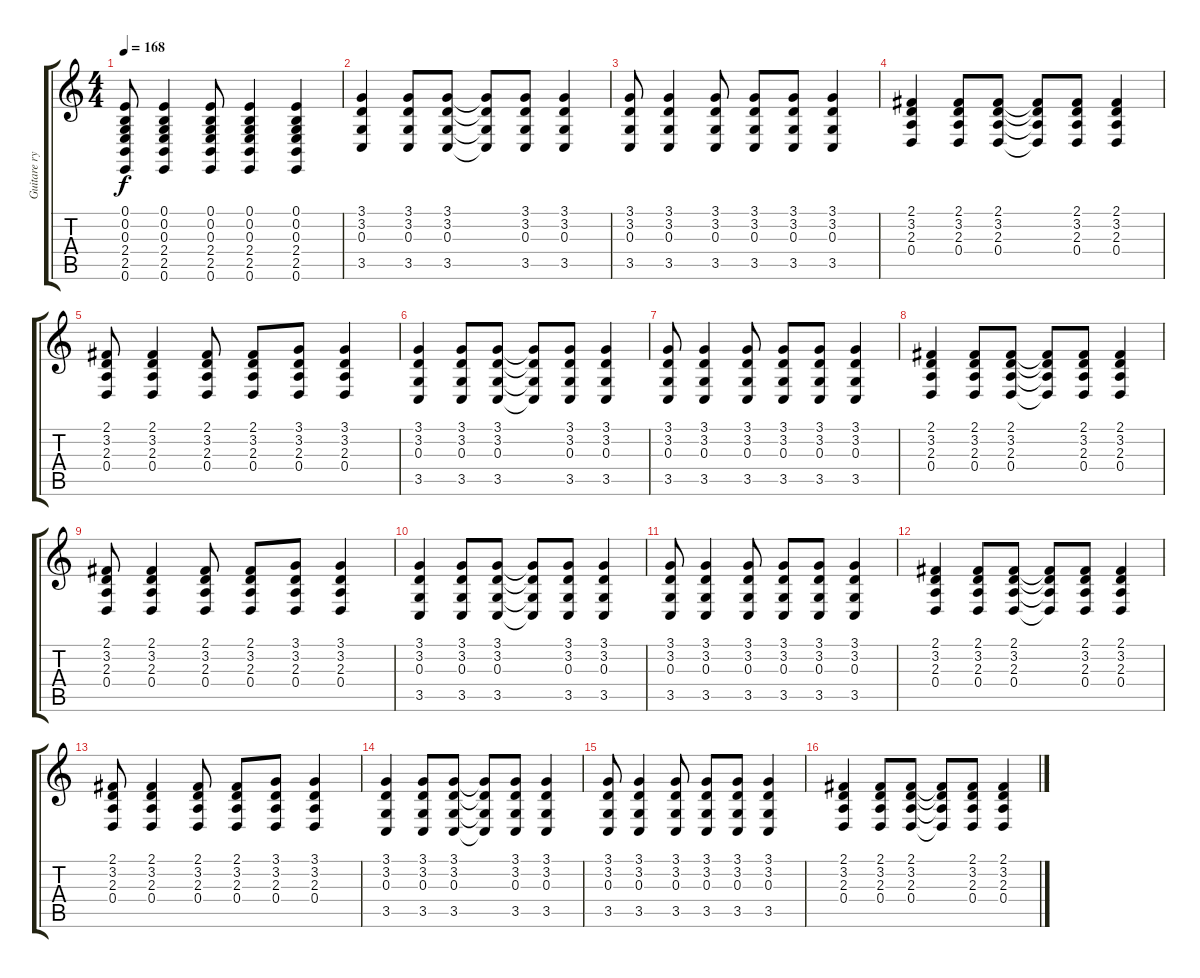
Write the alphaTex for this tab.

\track ("Guitare rythmique" "Guitare ry") {instrument fx4atmosphere}
\staff {score tabs}
\tuning (E4 B3 G3 D3 A2 E2) {hide}
\ts (4 4)
\tempo 168
\clef g2
\ks c
(0.1{t} 0.2{t} 0.3{t} 2.4{t} 2.5{t} 0.6{t}).8{dy f} (0.1 0.2 0.3 2.4 2.5 0.6).4 (0.1 0.2 0.3 2.4 2.5 0.6).8 (0.1 0.2 0.3 2.4 2.5 0.6).4 (0.1 0.2 0.3 2.4 2.5 0.6).4 |
(3.1 3.2 0.3 3.5).4 (3.1 3.2 0.3 3.5).8 (3.1 3.2 0.3 3.5).8 (3.1{t} 3.2{t} 0.3{t} 3.5{t}).8 (3.1 3.2 0.3 3.5).8 (3.1 3.2 0.3 3.5).4 |
(3.1 3.2 0.3 3.5).8 (3.1 3.2 0.3 3.5).4 (3.1 3.2 0.3 3.5).8 (3.1 3.2 0.3 3.5).8 (3.1 3.2 0.3 3.5).8 (3.1 3.2 0.3 3.5).4 |
(2.1 3.2 2.3 0.4).4 (2.1 3.2 2.3 0.4).8 (2.1 3.2 2.3 0.4).8 (2.1{t} 3.2{t} 2.3{t} 0.4{t}).8 (2.1 3.2 2.3 0.4).8 (2.1 3.2 2.3 0.4).4 |
(2.1 3.2 2.3 0.4).8 (2.1 3.2 2.3 0.4).4 (2.1 3.2 2.3 0.4).8 (2.1 3.2 2.3 0.4).8 (3.1 3.2 2.3 0.4).8 (3.1 3.2 2.3 0.4).4 |
(3.1 3.2 0.3 3.5).4 (3.1 3.2 0.3 3.5).8 (3.1 3.2 0.3 3.5).8 (3.1{t} 3.2{t} 0.3{t} 3.5{t}).8 (3.1 3.2 0.3 3.5).8 (3.1 3.2 0.3 3.5).4 |
(3.1 3.2 0.3 3.5).8 (3.1 3.2 0.3 3.5).4 (3.1 3.2 0.3 3.5).8 (3.1 3.2 0.3 3.5).8 (3.1 3.2 0.3 3.5).8 (3.1 3.2 0.3 3.5).4 |
(2.1 3.2 2.3 0.4).4 (2.1 3.2 2.3 0.4).8 (2.1 3.2 2.3 0.4).8 (2.1{t} 3.2{t} 2.3{t} 0.4{t}).8 (2.1 3.2 2.3 0.4).8 (2.1 3.2 2.3 0.4).4 |
(2.1 3.2 2.3 0.4).8 (2.1 3.2 2.3 0.4).4 (2.1 3.2 2.3 0.4).8 (2.1 3.2 2.3 0.4).8 (3.1 3.2 2.3 0.4).8 (3.1 3.2 2.3 0.4).4 |
(3.1 3.2 0.3 3.5).4 (3.1 3.2 0.3 3.5).8 (3.1 3.2 0.3 3.5).8 (3.1{t} 3.2{t} 0.3{t} 3.5{t}).8 (3.1 3.2 0.3 3.5).8 (3.1 3.2 0.3 3.5).4 |
(3.1 3.2 0.3 3.5).8 (3.1 3.2 0.3 3.5).4 (3.1 3.2 0.3 3.5).8 (3.1 3.2 0.3 3.5).8 (3.1 3.2 0.3 3.5).8 (3.1 3.2 0.3 3.5).4 |
(2.1 3.2 2.3 0.4).4 (2.1 3.2 2.3 0.4).8 (2.1 3.2 2.3 0.4).8 (2.1{t} 3.2{t} 2.3{t} 0.4{t}).8 (2.1 3.2 2.3 0.4).8 (2.1 3.2 2.3 0.4).4 |
(2.1 3.2 2.3 0.4).8 (2.1 3.2 2.3 0.4).4 (2.1 3.2 2.3 0.4).8 (2.1 3.2 2.3 0.4).8 (3.1 3.2 2.3 0.4).8 (3.1 3.2 2.3 0.4).4 |
(3.1 3.2 0.3 3.5).4 (3.1 3.2 0.3 3.5).8 (3.1 3.2 0.3 3.5).8 (3.1{t} 3.2{t} 0.3{t} 3.5{t}).8 (3.1 3.2 0.3 3.5).8 (3.1 3.2 0.3 3.5).4 |
(3.1 3.2 0.3 3.5).8 (3.1 3.2 0.3 3.5).4 (3.1 3.2 0.3 3.5).8 (3.1 3.2 0.3 3.5).8 (3.1 3.2 0.3 3.5).8 (3.1 3.2 0.3 3.5).4 |
(2.1 3.2 2.3 0.4).4 (2.1 3.2 2.3 0.4).8 (2.1 3.2 2.3 0.4).8 (2.1{t} 3.2{t} 2.3{t} 0.4{t}).8 (2.1 3.2 2.3 0.4).8 (2.1 3.2 2.3 0.4).4
